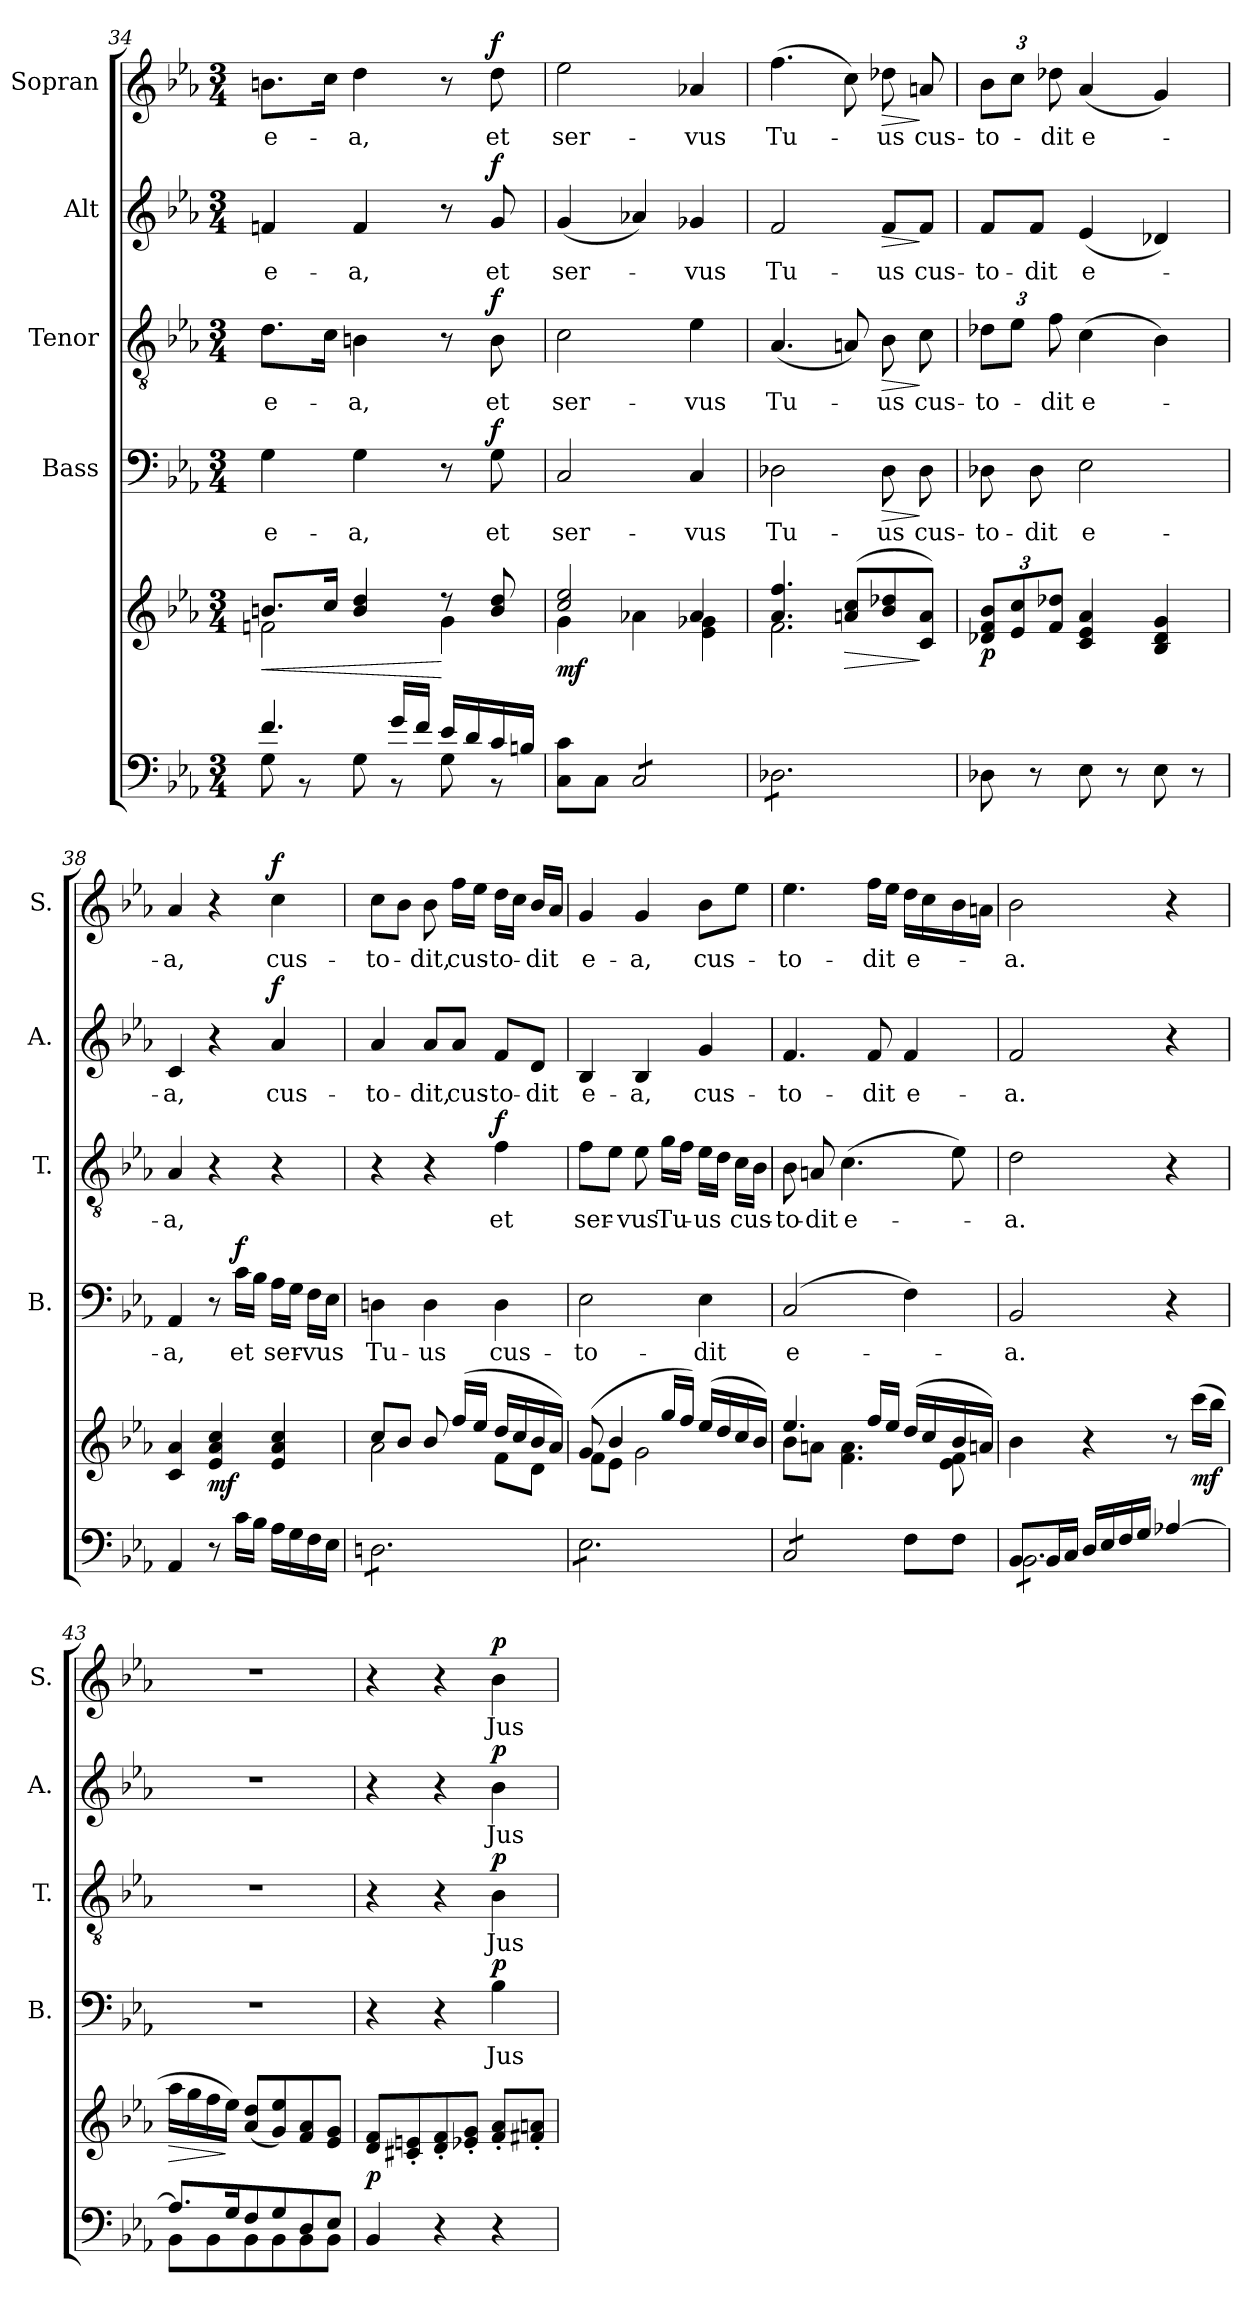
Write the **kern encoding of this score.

**kern	**kern	**dynam	**kern	**text	**dynam	**kern	**text	**dynam	**kern	**text	**dynam	**kern	**text	**dynam
*part5	*part5	*part5	*part4	*part4	*part4	*part3	*part3	*part3	*part2	*part2	*part2	*part1	*part1	*part1
*staff6	*staff5	*staff5/6	*staff4	*staff4	*staff4	*staff3	*staff3	*staff3	*staff2	*staff2	*staff2	*staff1	*staff1	*staff1
*	*	*	*I"Bass	*	*	*I"Tenor	*	*	*I"Alt	*	*	*I"Sopran	*	*
*	*	*	*I'B.	*	*	*I'T.	*	*	*I'A.	*	*	*I'S.	*	*
*clefF4	*clefG2	*	*clefF4	*	*	*clefGv2	*	*	*clefG2	*	*	*clefG2	*	*
*k[b-e-a-]	*k[b-e-a-]	*	*k[b-e-a-]	*	*	*k[b-e-a-]	*	*	*k[b-e-a-]	*	*	*k[b-e-a-]	*	*
*E-:	*E-:	*	*E-:	*	*	*E-:	*	*	*E-:	*	*	*E-:	*	*
*M3/4	*M3/4	*	*M3/4	*	*	*M3/4	*	*	*M3/4	*	*	*M3/4	*	*
=34	=34	=34	=34	=34	=34	=34	=34	=34	=34	=34	=34	=34	=34	=34
*^	*	*	*	*	*	*	*	*	*	*	*	*	*	*
!	!	!	!LO:HP:b	!	!LO:LY:b	!	!	!LO:LY:b	!	!	!LO:LY:b	!	!	!LO:LY:b	!
*	*	*^	*	*	*	*	*	*	*	*	*	*	*	*	*
4.f/	8G\	8.bn/L	2fn\	<	4G\	e-	.	8.d\L	e-	.	4fn/	e-	.	8.bn\L	e-	.
.	8r	.	.	.	.	.	.	.	.	.	.	.	.	.	.	.
.	.	16cc/Jk	.	.	.	.	.	16c\Jk	.	.	.	.	.	16cc\Jk	.	.
!	!	!	!	!	!	!LO:LY:b	!	!	!LO:LY:b	!	!	!LO:LY:b	!	!	!LO:LY:b	!
.	8G\	4b/ 4dd/	.	.	4G\	-a,	.	4Bn\	-a,	.	4f/	-a,	.	4dd\	-a,	.
16g/LL	8r	.	.	.	.	.	.	.	.	.	.	.	.	.	.	.
16f/JJ	.	.	.	.	.	.	.	.	.	.	.	.	.	.	.	.
16e-/LL	8G\	8rdd	4g\	[	8r	.	.	8r	.	.	8r	.	.	8r	.	.
16d/	.	.	.	.	.	.	.	.	.	.	.	.	.	.	.	.
!	!	!	!	!	!	!LO:LY:b	!LO:DY:a	!	!LO:LY:b	!LO:DY:a	!	!LO:LY:b	!LO:DY:a	!	!LO:LY:b	!LO:DY:a
16c/	8r	8b/ 8dd/	.	.	8G\	et	f	8B\	et	f	8g/	et	f	8dd\	et	f
16Bn/JJ	.	.	.	.	.	.	.	.	.	.	.	.	.	.	.	.
*v	*v	*	*	*	*	*	*	*	*	*	*	*	*	*	*	*
=35	=35	=35	=35	=35	=35	=35	=35	=35	=35	=35	=35	=35	=35	=35	=35
!	!	!	!LO:DY:b	!	!LO:LY:b	!	!	!LO:LY:b	!	!	!LO:LY:b	!	!	!LO:LY:b	!
8C\ 8c\L	2cc/ 2ee-/	4g\	mf	2C/	ser-	.	2c\	ser-	.	(<4g/	ser-	.	2ee-\	ser-	.
8C\J	.	.	.	.	.	.	.	.	.	.	.	.	.	.	.
*tremolo	*	*	*	*	*	*	*	*	*	*	*	*	*	*	*
8C/L	.	4a-X\	.	.	.	.	.	.	.	4a-X/)	.	.	.	.	.
8C/	.	.	.	.	.	.	.	.	.	.	.	.	.	.	.
!	!	!	!	!	!LO:LY:b	!	!	!LO:LY:b	!	!	!LO:LY:b	!	!	!LO:LY:b	!
8C/	4a-/	4e-\ 4g-X\	.	4C/	-vus	.	4e-\	-vus	.	4g-X/	-vus	.	4a-X/	-vus	.
8C/J	.	.	.	.	.	.	.	.	.	.	.	.	.	.	.
=36	=36	=36	=36	=36	=36	=36	=36	=36	=36	=36	=36	=36	=36	=36	=36
!	!	!	!	!	!LO:LY:b	!	!	!LO:LY:b	!	!	!LO:LY:b	!	!	!LO:LY:b	!
8D-X\L	4.a-/ 4.ff/	2.f\	.	2D-X\	Tu-	.	(<4.A-/	Tu-	.	2f/	Tu-	.	(>4.ff\	Tu-	.
8D-X\	.	.	.	.	.	.	.	.	.	.	.	.	.	.	.
8D-X\	.	.	.	.	.	.	.	.	.	.	.	.	.	.	.
!	!	!	!LO:HP:b	!	!	!	!	!	!	!	!	!	!	!	!
8D-X\	(>8an/ 8cc/L	.	>	.	.	.	8An/)	.	.	.	.	.	8cc\)	.	.
!	!	!	!	!	!LO:LY:b	!LO:HP:b	!	!LO:LY:b	!LO:HP:b	!	!LO:LY:b	!LO:HP:b	!	!LO:LY:b	!LO:HP:b
8D-X\	8b-/ 8dd-X/	.	.	8D-\	-us	>	8B-\	-us	>	8f/L	-us	>	8dd-X\	-us	>
!	!	!	!	!	!LO:LY:b	!	!	!LO:LY:b	!	!	!LO:LY:b	!	!	!LO:LY:b	!
8D-X\J	8c/ 8a/J)	.	]	8D-\	cus-	]	8c\	cus-	]	8f/J	cus-	]	8an/	cus-	]
*Xtremolo	*	*	*	*	*	*	*	*	*	*	*	*	*	*	*
*	*v	*v	*	*	*	*	*	*	*	*	*	*	*	*	*
!!LO:PB:g=z
=37	=37	=37	=37	=37	=37	=37	=37	=37	=37	=37	=37	=37	=37	=37
!	!	!	!	!LO:LY:b	!	!	!	!	!	!	!	!	!	!
*	*	*	*	*	*	*Xbrackettup	*	*	*	*	*	*	*	*
!	!	!	!	!	!	!	!LO:LY:b	!	!	!LO:LY:b	!	!	!	!
*	*	*	*	*	*	*	*	*	*	*	*	*Xbrackettup	*	*
!	!	!LO:DY:b	!	!	!	!	!	!	!	!	!	!	!LO:LY:b	!
8D-X\	12d-X/ 12f/ 12b-/L	p	8D-X\	-to-	.	12d-X\L	-to-	.	8f/L	-to-	.	12b-\L	-to-	.
.	12e-/ 12cc/	.	.	.	.	12e-\J	.	.	.	.	.	12cc\J	.	.
!	!	!	!	!LO:LY:b	!	!	!	!	!	!LO:LY:b	!	!	!	!
8r	.	.	8D-\	-dit	.	.	.	.	8f/J	-dit	.	.	.	.
!	!	!	!	!	!	!	!LO:LY:b	!	!	!	!	!	!LO:LY:b	!
.	12f/ 12dd-X/J	.	.	.	.	12f\	-dit	.	.	.	.	12dd-X\	-dit	.
!	!	!	!	!LO:LY:b	!	!	!LO:LY:b	!	!	!LO:LY:b	!	!	!LO:LY:b	!
8E-\	4c/ 4e-/ 4a-/	.	2E-\	e-	.	(>4c\	e-	.	(<4e-/	e-	.	(<4a-/	e-	.
8r	.	.	.	.	.	.	.	.	.	.	.	.	.	.
8E-\	4B-/ 4d-/ 4g/	.	.	.	.	4B-\)	.	.	4d-X/)	.	.	4g/)	.	.
8r	.	.	.	.	.	.	.	.	.	.	.	.	.	.
=38	=38	=38	=38	=38	=38	=38	=38	=38	=38	=38	=38	=38	=38	=38
!	!	!	!	!LO:LY:b	!	!	!LO:LY:b	!	!	!LO:LY:b	!	!	!LO:LY:b	!
4AA-/	4c/ 4a-/	.	4AA-/	-a,	.	4A-/	-a,	.	4c/	-a,	.	4a-/	-a,	.
!	!	!LO:DY:b	!	!	!	!	!	!	!	!	!	!	!	!
8r	4e-/ 4a-/ 4cc/	mf	8r	.	.	4r	.	.	4r	.	.	4r	.	.
!	!	!	!	!LO:LY:b	!LO:DY:a	!	!	!	!	!	!	!	!	!
16c\LL	.	.	16c\LL	et	f	.	.	.	.	.	.	.	.	.
16B-\JJ	.	.	16B-\JJ	.	.	.	.	.	.	.	.	.	.	.
!	!	!	!	!LO:LY:b	!	!	!	!	!	!LO:LY:b	!LO:DY:a	!	!LO:LY:b	!LO:DY:a
16A-\LL	4e-/ 4a-/ 4cc/	.	16A-\LL	ser-	.	4r	.	.	4a-/	cus-	f	4cc\	cus-	f
16G\	.	.	16G\JJ	.	.	.	.	.	.	.	.	.	.	.
!	!	!	!	!LO:LY:b	!	!	!	!	!	!	!	!	!	!
16F\	.	.	16F\LL	-vus	.	.	.	.	.	.	.	.	.	.
16E-\JJ	.	.	16E-\JJ	.	.	.	.	.	.	.	.	.	.	.
=39	=39	=39	=39	=39	=39	=39	=39	=39	=39	=39	=39	=39	=39	=39
*	*^	*	*	*	*	*	*	*	*	*	*	*	*	*
!	!	!	!	!	!LO:LY:b	!	!	!	!	!	!LO:LY:b	!	!	!LO:LY:b	!
*tremolo	*	*	*	*	*	*	*	*	*	*	*	*	*	*	*
8Dn\L	8cc/L	2a-\	.	4Dn\	Tu-	.	4r	.	.	4a-/	-to-	.	8cc\L	-to-	.
8Dn\	8b-/J	.	.	.	.	.	.	.	.	.	.	.	8b-\J	.	.
!	!	!	!	!	!LO:LY:b	!	!	!	!	!	!LO:LY:b	!	!	!LO:LY:b	!
8Dn\	8b-/	.	.	4D\	-us	.	4r	.	.	8a-/L	-dit,	.	8b-\	-dit,	.
!	!	!	!	!	!	!	!	!	!	!	!LO:LY:b	!	!	!LO:LY:b	!
8Dn\	(>16ff/LL	.	.	.	.	.	.	.	.	8a-/J	cus-	.	16ff\LL	cus-	.
.	16ee-/JJ	.	.	.	.	.	.	.	.	.	.	.	16ee-\JJ	.	.
!	!	!	!	!	!LO:LY:b	!	!	!LO:LY:b	!LO:DY:a	!	!LO:LY:b	!	!	!LO:LY:b	!
8Dn\	16dd/LL	8f\L	.	4D\	cus-	.	4f\	et	f	8f/L	-to-	.	16dd\LL	-to-	.
.	16cc/	.	.	.	.	.	.	.	.	.	.	.	16cc\JJ	.	.
!	!	!	!	!	!	!	!	!	!	!	!LO:LY:b	!	!	!LO:LY:b	!
8Dn\J	16b-/	8d\J	.	.	.	.	.	.	.	8d/J	-dit	.	16b-/LL	-dit	.
.	16a-/JJ)	.	.	.	.	.	.	.	.	.	.	.	16a-/JJ	.	.
=40	=40	=40	=40	=40	=40	=40	=40	=40	=40	=40	=40	=40	=40	=40	=40
!	!	!	!	!	!LO:LY:b	!	!	!LO:LY:b	!	!	!LO:LY:b	!	!	!LO:LY:b	!
8E-\L	(8g/	8f\L	.	2E-\	-to-	.	8f\L	ser-	.	4B-/	e-	.	4g/	e-	.
8E-\	4b-/	8e-\J	.	.	.	.	8e-\J	.	.	.	.	.	.	.	.
!	!	!	!	!	!	!	!	!LO:LY:b	!	!	!LO:LY:b	!	!	!LO:LY:b	!
8E-\	.	2g\	.	.	.	.	8e-\	-vus	.	4B-/	-a,	.	4g/	-a,	.
!	!	!	!	!	!	!	!	!LO:LY:b	!	!	!	!	!	!	!
8E-\	16gg/LL	.	.	.	.	.	16g\LL	Tu-	.	.	.	.	.	.	.
.	16ff/JJ)	.	.	.	.	.	16f\JJ	.	.	.	.	.	.	.	.
!	!	!	!	!	!LO:LY:b	!	!	!LO:LY:b	!	!	!LO:LY:b	!	!	!LO:LY:b	!
8E-\	(>16ee-/LL	.	.	4E-\	-dit	.	16e-\LL	-us	.	4g/	cus-	.	8b-\L	cus-	.
.	16dd/	.	.	.	.	.	16d\JJ	.	.	.	.	.	.	.	.
!	!	!	!	!	!	!	!	!LO:LY:b	!	!	!	!	!	!	!
8E-\J	16cc/	.	.	.	.	.	16c\LL	cus-	.	.	.	.	8ee-\J	.	.
.	16b-/JJ)	.	.	.	.	.	16B-\JJ	.	.	.	.	.	.	.	.
!!LO:LB:g=z
=41	=41	=41	=41	=41	=41	=41	=41	=41	=41	=41	=41	=41	=41	=41	=41
!	!	!	!	!	!LO:LY:b	!	!	!LO:LY:b	!	!	!LO:LY:b	!	!	!LO:LY:b	!
8C/L	4.ee-/	8b-\L	.	(2C/	e-	.	8B-\	-to-	.	4.f/	-to-	.	4.ee-\	-to-	.
!	!	!	!	!	!	!	!	!LO:LY:b	!	!	!	!	!	!	!
8C/	.	8an\J	.	.	.	.	8An/	-dit	.	.	.	.	.	.	.
!	!	!	!	!	!	!	!	!LO:LY:b	!	!	!	!	!	!	!
8C/	.	4.f\ 4.a\	.	.	.	.	(>4.c\	e-	.	.	.	.	.	.	.
!	!	!	!	!	!	!	!	!	!	!	!LO:LY:b	!	!	!LO:LY:b	!
8C/J	16ff/LL	.	.	.	.	.	.	.	.	8f/	-dit	.	16ff\LL	-dit	.
*Xtremolo	*	*	*	*	*	*	*	*	*	*	*	*	*	*	*
.	16ee-/JJ	.	.	.	.	.	.	.	.	.	.	.	16ee-\JJ	.	.
!	!	!	!	!	!	!	!	!	!	!	!LO:LY:b	!	!	!LO:LY:b	!
8F\L	(>16dd/LL	.	.	4F\)	.	.	.	.	.	4f/	e-	.	16dd\LL	e-	.
.	16cc/	.	.	.	.	.	.	.	.	.	.	.	16cc\	.	.
8F\J	16b-/	8e-\ 8f\	.	.	.	.	8e-\)	.	.	.	.	.	16b-\	.	.
.	16an/JJ)	.	.	.	.	.	.	.	.	.	.	.	16an\JJ	.	.
*	*v	*v	*	*	*	*	*	*	*	*	*	*	*	*	*
=42	=42	=42	=42	=42	=42	=42	=42	=42	=42	=42	=42	=42	=42	=42
*^	*	*	*	*	*	*	*	*	*	*	*	*	*	*
!	!	!	!	!	!LO:LY:b	!	!	!LO:LY:b	!	!	!LO:LY:b	!	!	!LO:LY:b	!
*tremolo	*	*	*	*	*	*	*	*	*	*	*	*	*	*	*
8BB-/L	8BB-\L	4b-\	.	2BB-/	-a.	.	2d\	-a.	.	2f/	-a.	.	2b-\	-a.	.
16BB-/L	8BB-\	.	.	.	.	.	.	.	.	.	.	.	.	.	.
16C/JJ	.	.	.	.	.	.	.	.	.	.	.	.	.	.	.
16D/LL	8BB-\	4r	.	.	.	.	.	.	.	.	.	.	.	.	.
16E-/	.	.	.	.	.	.	.	.	.	.	.	.	.	.	.
16F/	8BB-\	.	.	.	.	.	.	.	.	.	.	.	.	.	.
16G/JJ	.	.	.	.	.	.	.	.	.	.	.	.	.	.	.
[>4A-X/	8BB-\	8r	.	4r	.	.	4r	.	.	4r	.	.	4r	.	.
!	!	!	!LO:DY:b	!	!	!	!	!	!	!	!	!	!	!	!
.	8BB-\J	(>16ccc\LL	mf	.	.	.	.	.	.	.	.	.	.	.	.
.	.	16bb-\JJ	.	.	.	.	.	.	.	.	.	.	.	.	.
=43	=43	=43	=43	=43	=43	=43	=43	=43	=43	=43	=43	=43	=43	=43	=43
!	!	!	!LO:HP:b	!	!	!	!	!	!	!	!	!	!	!	!
8.A-/L]	8BB-\L	16aa-\LL	>	2.r	.	.	2.r	.	.	2.r	.	.	2.r	.	.
.	.	16gg\	.	.	.	.	.	.	.	.	.	.	.	.	.
.	8BB-\	16ff\	.	.	.	.	.	.	.	.	.	.	.	.	.
16G/k	.	16ee-\JJ)	]	.	.	.	.	.	.	.	.	.	.	.	.
8F/	8BB-\	(<8a-/ 8dd/L	.	.	.	.	.	.	.	.	.	.	.	.	.
8G/	8BB-\	8g/ 8ee-/)	.	.	.	.	.	.	.	.	.	.	.	.	.
8D/	8BB-\	8f/ 8a-/	.	.	.	.	.	.	.	.	.	.	.	.	.
8E-/J	8BB-\J	8e-/ 8g/J	.	.	.	.	.	.	.	.	.	.	.	.	.
*Xtremolo	*	*	*	*	*	*	*	*	*	*	*	*	*	*	*
*v	*v	*	*	*	*	*	*	*	*	*	*	*	*	*	*
=44	=44	=44	=44	=44	=44	=44	=44	=44	=44	=44	=44	=44	=44	=44
!	!	!LO:DY:b	!	!	!	!	!	!	!	!	!	!	!	!
4BB-/	8d/ 8f/L	p	4r	.	.	4r	.	.	4r	.	.	4r	.	.
.	8c#X/'< 8en/'<	.	.	.	.	.	.	.	.	.	.	.	.	.
4r	8d/'< 8f/'<	.	4r	.	.	4r	.	.	4r	.	.	4r	.	.
.	8e-X/'< 8g/'<J	.	.	.	.	.	.	.	.	.	.	.	.	.
!	!	!	!	!LO:LY:b	!LO:DY:a	!	!LO:LY:b	!LO:DY:a	!	!LO:LY:b	!LO:DY:a	!	!LO:LY:b	!LO:DY:a
4r	8f/'< 8a-/'<L	.	4B-\	Jus-	p	4B-\	Jus-	p	4b-\	Jus-	p	4b-\	Jus-	p
.	8f#X/'< 8an/'<J	.	.	.	.	.	.	.	.	.	.	.	.	.
=	=	=	=	=	=	=	=	=	=	=	=	=	=	=
*-	*-	*-	*-	*-	*-	*-	*-	*-	*-	*-	*-	*-	*-	*-
